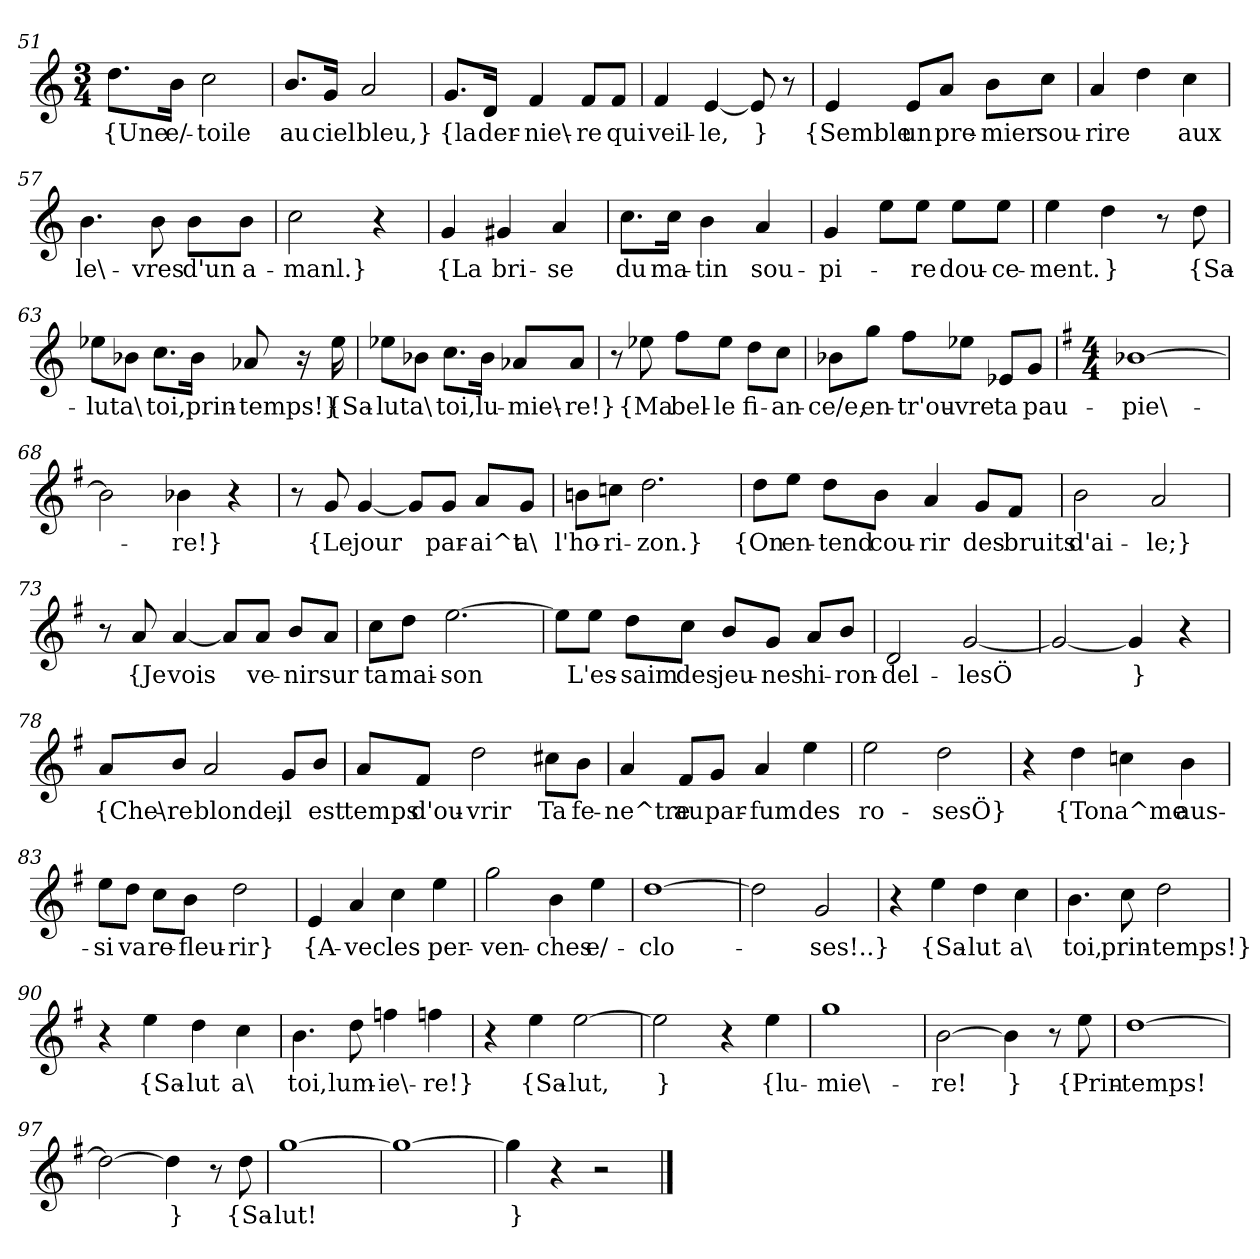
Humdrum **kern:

**kern	**text
*part1	*part1
*staff1	*staff1
*clefG2	*
*k[]	*
*M3/4	*
=51	=51
8.dd\L	{Une
16b\Jk	e/-
2cc	-toile
=52	=52
8.b/L	au
16g/Jk	ciel
2a	bleu,}
=53	=53
8.g/L	{la
16d/Jk	der-
4f	-nie\-
8f/L	-re
8f/J	qui
=54	=54
4f	veil-
[4e	-le,
8e]	}
8r	.
=55	=55
4e	{Semble
8e/L	un
8a/J	pre-
8b\L	-mier
8cc\J	sou-
=56	=56
4a	-rire
4dd	.
4cc	aux
=57	=57
4.b	le\-
8b	-vres
8b\L	d'un
8b\J	a-
=58	=58
2cc	-manl.}
4r	.
=59	=59
4g	{La
4g#X	bri-
4a	-se
=60	=60
8.cc\L	du
16cc\Jk	ma-
4b	-tin
4a	sou-
=61	=61
4g	-pi-
8ee\L	.
8ee\J	-re
8ee\L	dou-
8ee\J	-ce-
=62	=62
4ee	-ment.
4dd	}
8r	.
8dd	{Sa-
=63	=63
8ee-X\L	-lut
8b-X\J	a\
8.cc\L	toi,
16b-\Jk	prin-
8a-X	-temps!}
16r	.
16ee-	{Sa-
=64	=64
8ee-X\L	-lut
8b-X\J	a\
8.cc\L	toi,
16b-\Jk	lu-
8a-X/L	-mie\-
8a-/J	-re!}
=65	=65
8r	.
8ee-X	{Ma
8ff\L	bel-
8ee-\J	-le
8dd\L	fi-
8cc\J	-an-
=66	=66
8b-X\L	-ce/e,
8gg\J	en-
8ff\L	tr'ou-
8ee-X\J	-vre
8e-X/L	ta
8g/J	pau-
=67	=67
*k[f#]	*
*M4/4	*
[1b-X	-pie\-
=68	=68
2b-]	.
4b-X	-re!}
4r	.
=69	=69
8r	.
8g	{Le
[4g	jour
8g/L]	.
8g/J	par-
8a/L	-ai^t
8g/J	a\
=70	=70
8bn\L	l'ho-
8ccn\J	-ri-
2.dd	-zon.}
=71	=71
8dd\L	{On
8ee\J	en-
8dd\L	-tend
8b\J	cou-
4a	-rir
8g/L	des
8f#/J	bruits
=72	=72
2b	d'ai-
2a	-le;}
=73	=73
8r	.
8a	{Je
[4a	vois
8a/L]	.
8a/J	ve-
8b/L	-nir
8a/J	sur
=74	=74
8cc\L	ta
8dd\J	mai-
[2.ee	-son
=75	=75
8ee\L]	.
8ee\J	L'es-
8dd\L	-saim
8cc\J	des
8b/L	jeu-
8g/J	-nes
8a/L	hi-
8b/J	-ron-
=76	=76
2d	-del-
[2g	-lesÖ
=77	=77
2g_	.
4g]	}
4r	.
=78	=78
8a/L	{Che\-
8b/J	-re
2a	blonde,
8g/L	il
8b/J	est
=79	=79
8a/L	temps
8f#/J	d'ou-
2dd	-vrir
8cc#X\L	Ta
8b\J	fe-
=80	=80
4a	-ne^tre
8f#/L	au
8g/J	par-
4a	-fum
4ee	des
=81	=81
2ee	ro-
2dd	-sesÖ}
=82	=82
4r	.
4dd	{Ton
4ccn	a^me
4b	aus-
=83	=83
8ee\L	-si
8dd\J	va
8cc\L	re-
8b\J	-fleu-
2dd	-rir}
=84	=84
4e	{A-
4a	-vec
4cc	les
4ee	per-
=85	=85
2gg	-ven-
4b	-ches
4ee	e/-
=86	=86
[1dd	-clo-
=87	=87
2dd]	.
2g	-ses!..}
=88	=88
4r	.
4ee	{Sa-
4dd	-lut
4cc	a\
=89	=89
4.b	toi,
8cc	prin-
2dd	-temps!}
=90	=90
4r	.
4ee	{Sa-
4dd	-lut
4cc	a\
=91	=91
4.b	toi,
8dd	lum-
4ffn	-ie\-
4ffn	-re!}
=92	=92
4r	.
4ee	{Sa-
[2ee	-lut,
=93	=93
2ee]	}
4r	.
4ee	{lu-
=94	=94
1gg	-mie\-
=95	=95
[2b	-re!
4b]	}
8r	.
8ee	{Prin-
=96	=96
[1dd	-temps!
=97	=97
2dd_	.
4dd]	}
8r	.
8dd	{Sa-
=98	=98
[1gg	-lut!
=99	=99
1gg_	.
=100	=100
4gg]	}
4r	.
2r	.
==	==
*-	*-
